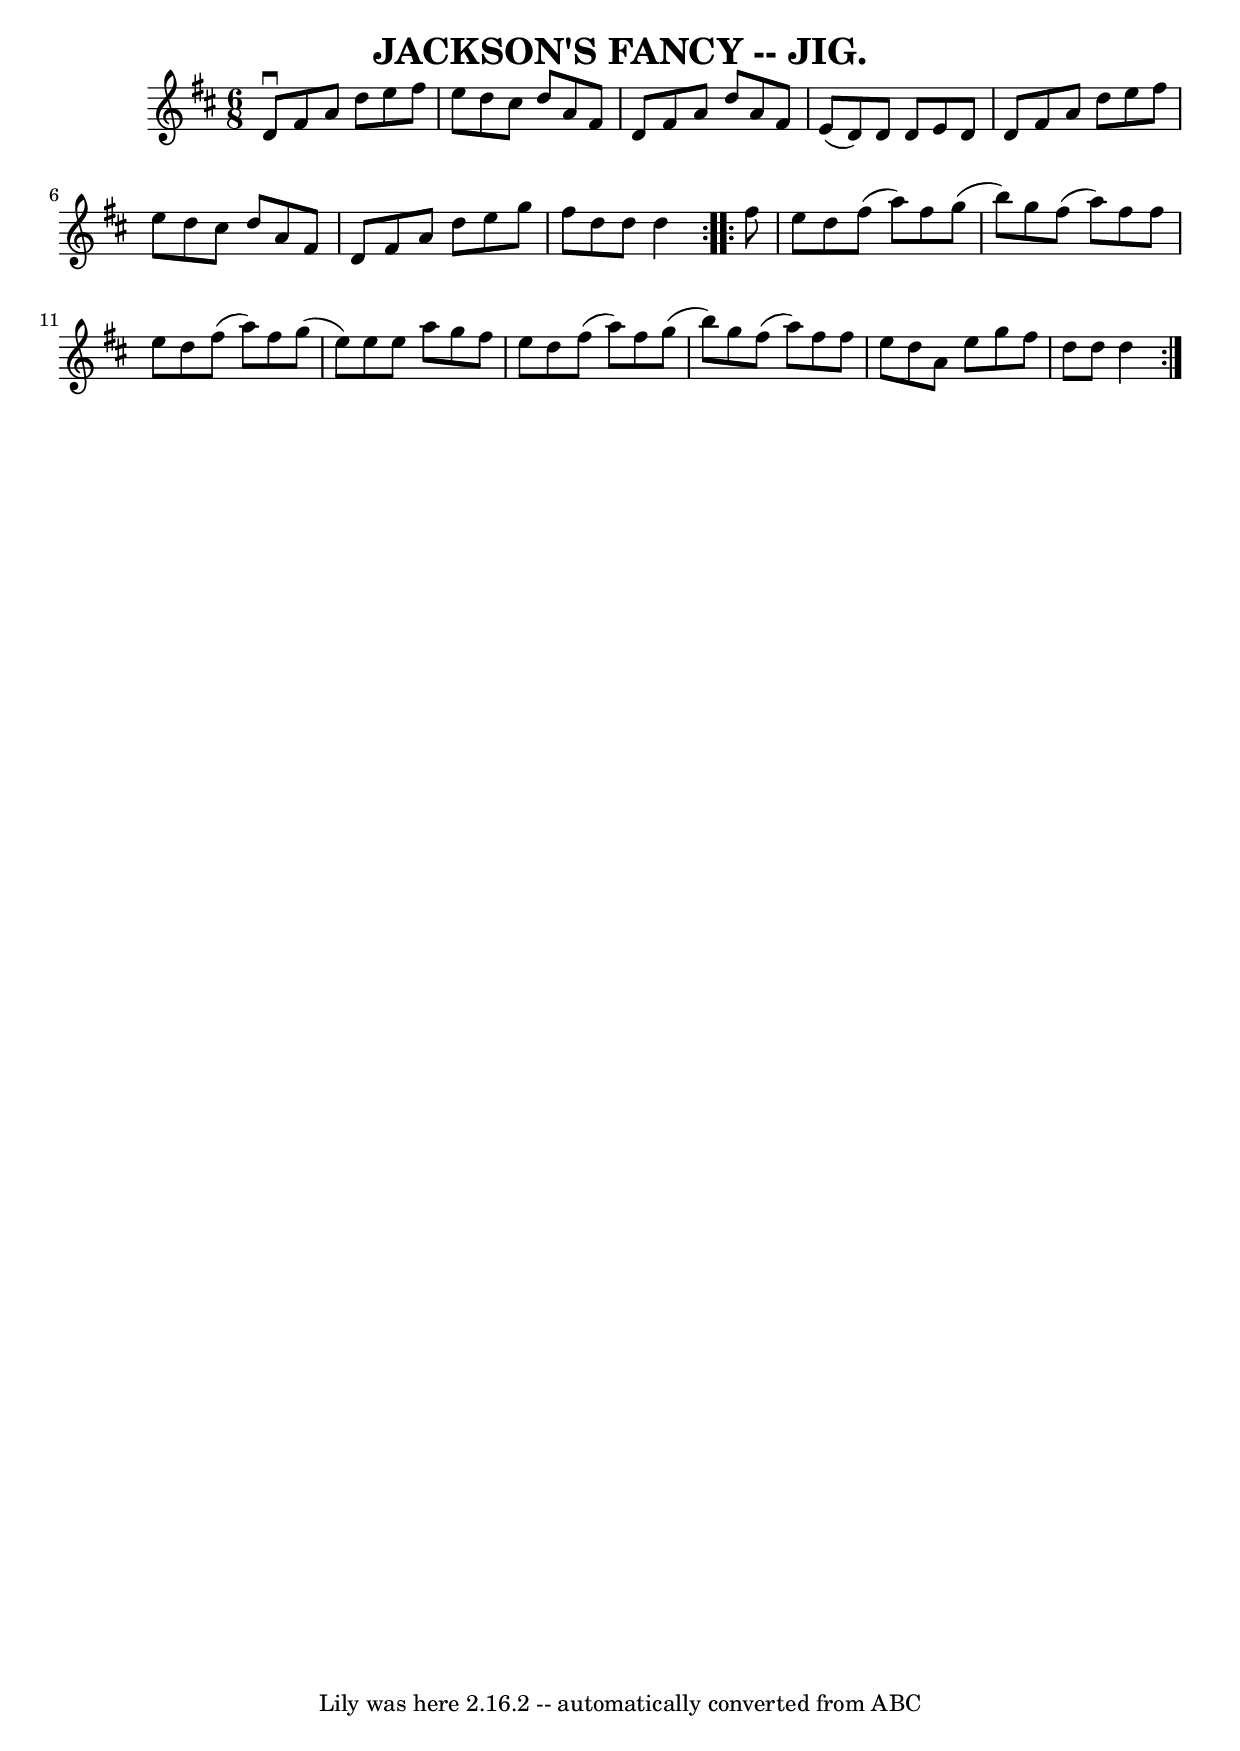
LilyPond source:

\version "2.7.40"
\include "Mammoth.ily"
\header {
	book = "Coles pg. 64.4"
	crossRefNumber = "24"
	footnotes = "\\\\Relat:ed to Jackson's Morning Brush (2nd part here is the usual 4th part"
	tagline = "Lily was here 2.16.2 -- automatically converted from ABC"
	title = "JACKSON'S FANCY -- JIG."
}
voicedefault =  {
\set Score.defaultBarType = "empty"

\repeat volta 2 {
  \time 6/8 \key d \major d'8^\downbow fis'8 a'8 d''8 e''8    
fis''8  |
 e''8 d''8 cis''8 d''8 a'8 fis'8  |
   
d'8 fis'8 a'8 d''8 a'8 fis'8  |
 e'8 (d'8) d'8   
 d'8 e'8 d'8  |
 d'8 fis'8 a'8 d''8 e''8 fis''8  
|
 e''8 d''8 cis''8 d''8 a'8 fis'8  |
 d'8    
fis'8 a'8 d''8 e''8 g''8  |
 fis''8 d''8 d''8 d''4 
 }     \repeat volta 2 { fis''8 e''8 d''8 fis''8 (a''8)   
fis''8  |
 g''8 (b''8) g''8 fis''8 (a''8) fis''8  
|
 fis''8 e''8 d''8 fis''8 (a''8) fis''8  |
   
g''8 (e''8) e''8 e''8 a''8 g''8  |
 fis''8 e''8   
 d''8 fis''8 (a''8) fis''8  |
 g''8 (b''8) g''8    
fis''8 (a''8) fis''8  |
 fis''8 e''8 d''8 a'8 e''8  
 g''8  |
 fis''8 d''8 d''8 d''4  }   
}

\score{
    <<

	\context Staff="default"
	{
	    \voicedefault 
	}

    >>
	\layout {
	}
	\midi {}
}
